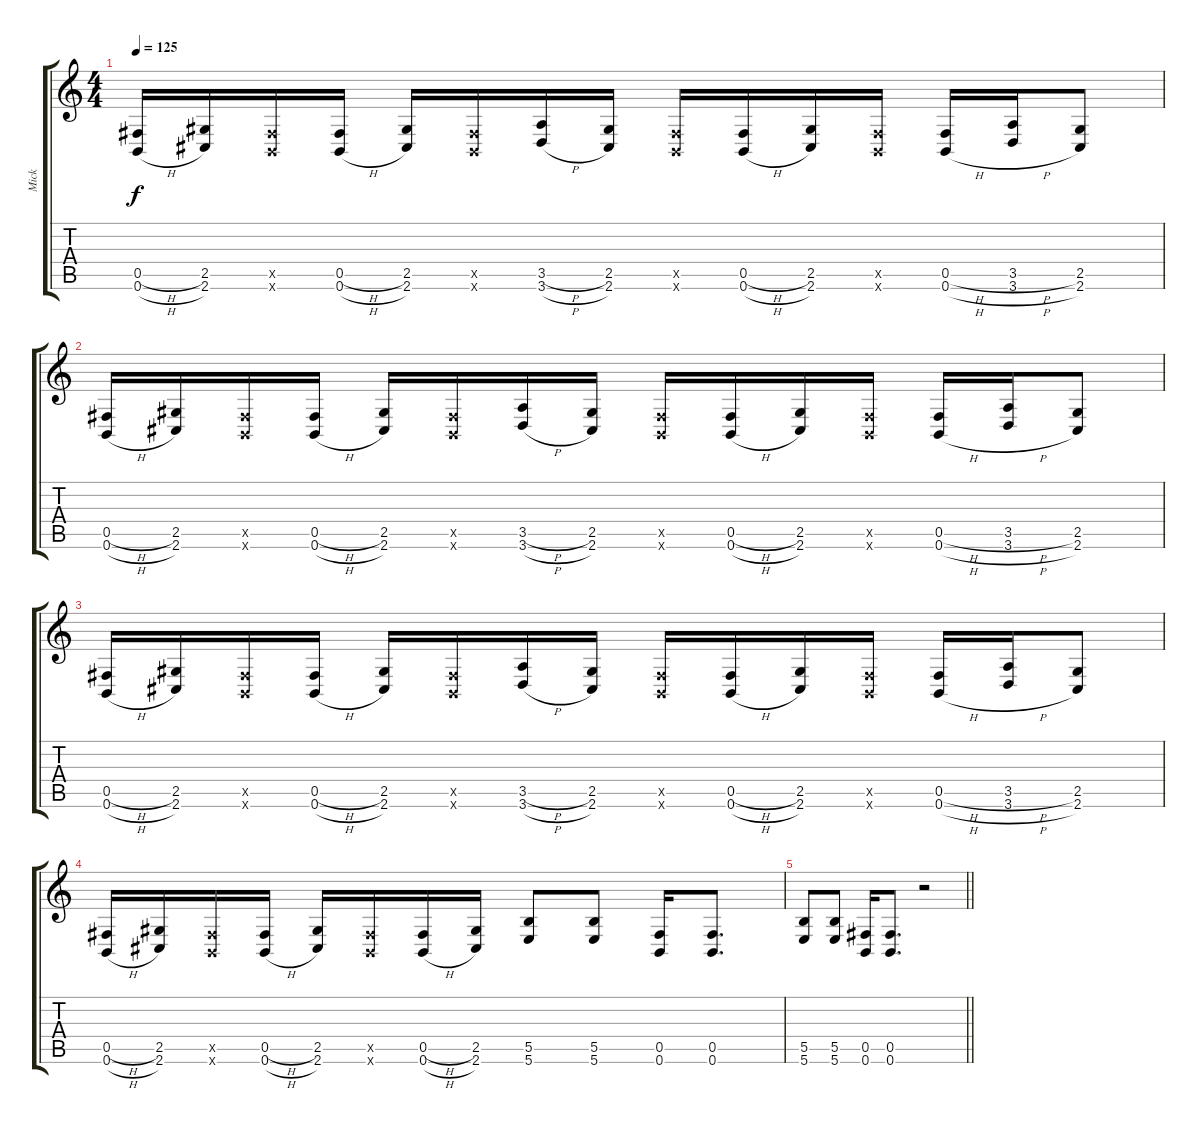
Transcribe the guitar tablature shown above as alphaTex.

\track ("Mick" "Mick") {instrument distortionguitar}
\staff {score tabs}
\tuning (Db4 Ab3 E3 B2 Gb2 B1) {hide}
\ts (4 4)
\tempo 125
\clef g2
\ks c
(0.5{h} 0.6{h}).16{dy f} (2.5 2.6).16 (0.5{x} 0.6{x}).16 (0.5{h} 0.6{h}).16 (2.5 2.6).16 (0.5{x} 0.6{x}).16 (3.5{h} 3.6{h}).16 (2.5 2.6).16 (0.5{x} 0.6{x}).16 (0.5{h} 0.6{h}).16 (2.5 2.6).16 (0.5{x} 0.6{x}).16 (0.5{h} 0.6{h}).16 (3.5{h} 3.6{h}).16 (2.5 2.6).8 |
(0.5{h} 0.6{h}).16 (2.5 2.6).16 (0.5{x} 0.6{x}).16 (0.5{h} 0.6{h}).16 (2.5 2.6).16 (0.5{x} 0.6{x}).16 (3.5{h} 3.6{h}).16 (2.5 2.6).16 (0.5{x} 0.6{x}).16 (0.5{h} 0.6{h}).16 (2.5 2.6).16 (0.5{x} 0.6{x}).16 (0.5{h} 0.6{h}).16 (3.5{h} 3.6{h}).16 (2.5 2.6).8 |
(0.5{h} 0.6{h}).16 (2.5 2.6).16 (0.5{x} 0.6{x}).16 (0.5{h} 0.6{h}).16 (2.5 2.6).16 (0.5{x} 0.6{x}).16 (3.5{h} 3.6{h}).16 (2.5 2.6).16 (0.5{x} 0.6{x}).16 (0.5{h} 0.6{h}).16 (2.5 2.6).16 (0.5{x} 0.6{x}).16 (0.5{h} 0.6{h}).16 (3.5{h} 3.6{h}).16 (2.5 2.6).8 |
(0.5{h} 0.6{h}).16 (2.5 2.6).16 (0.5{x} 0.6{x}).16 (0.5{h} 0.6{h}).16 (2.5 2.6).16 (0.5{x} 0.6{x}).16 (0.5{h} 0.6{h}).16 (2.5 2.6).16 (5.5 5.6).8 (5.5 5.6).8 (0.5 0.6).16 (0.5 0.6).8{d} |
\barLineRight lightlight
(5.5 5.6).8 (5.5 5.6).8 (0.5 0.6).16 (0.5 0.6).8{d} r.2
